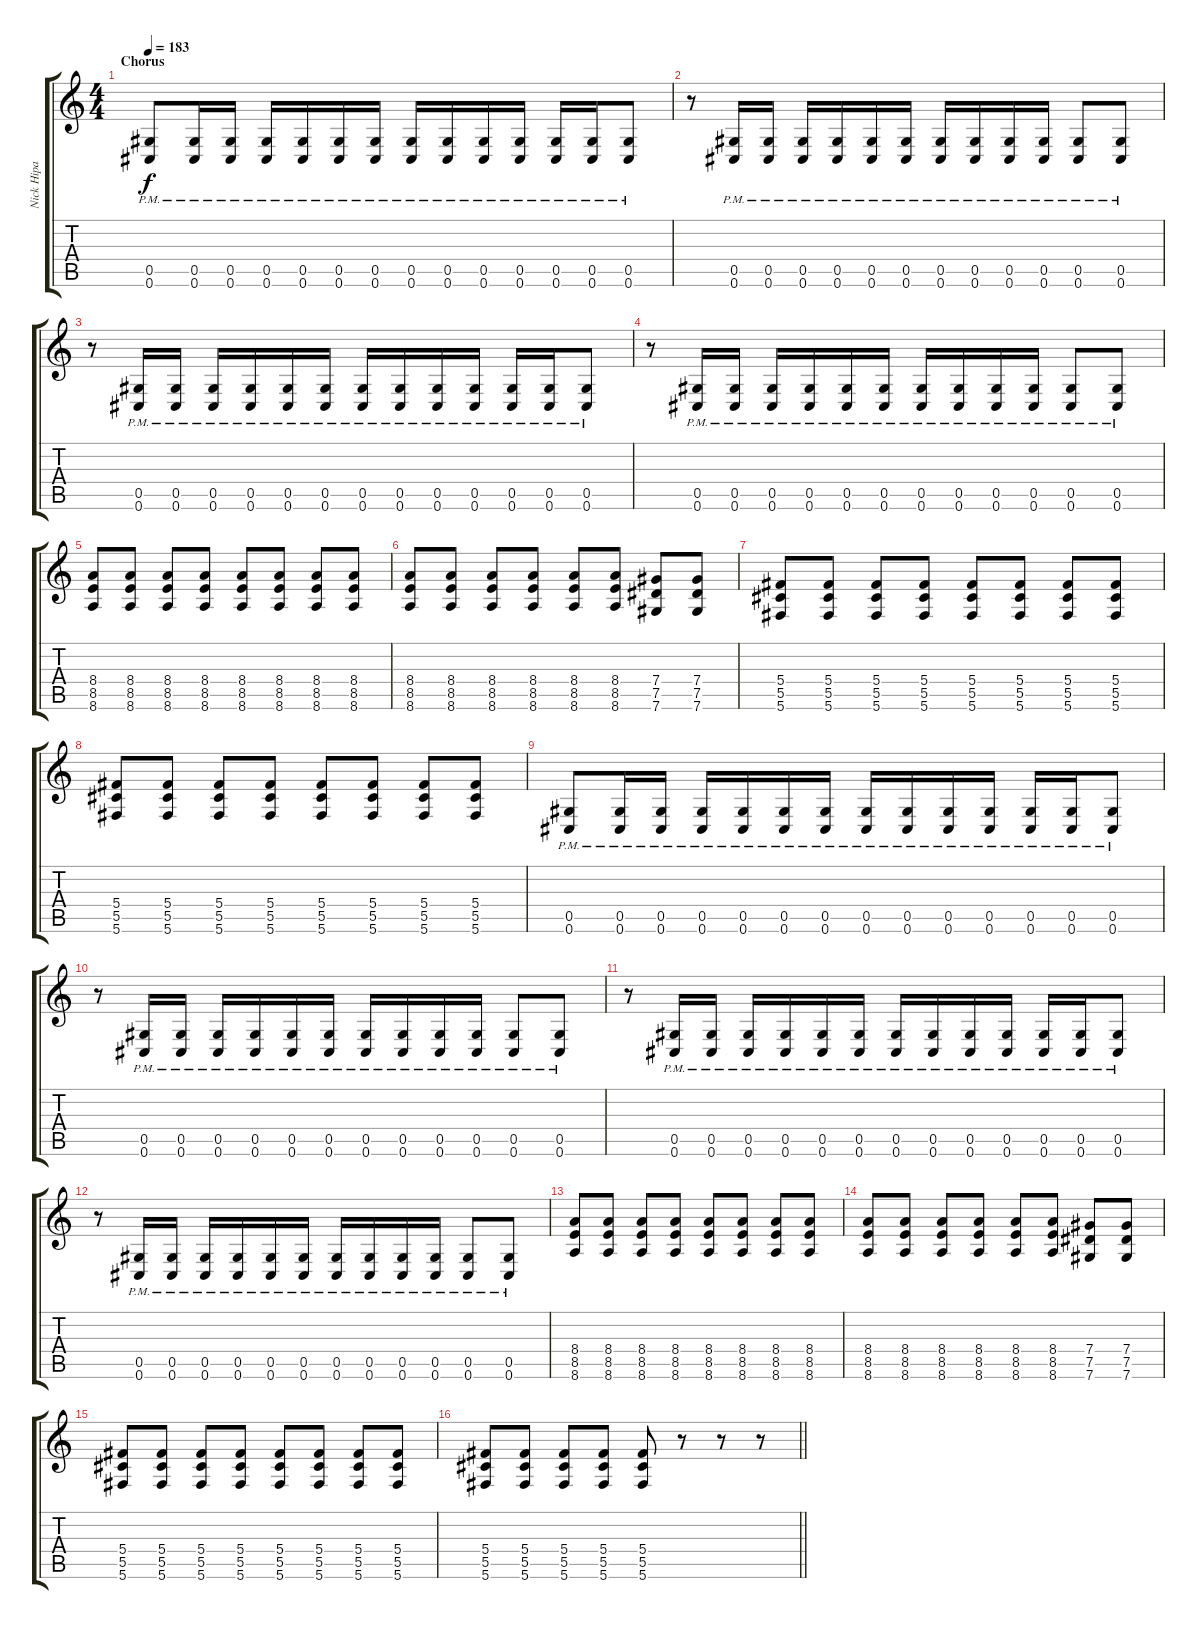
\track ("Nick Hipa" "Nick Hipa") {instrument distortionguitar}
\staff {score tabs}
\tuning (Eb4 Bb3 Gb3 Db3 Ab2 Db2) {hide}
\ts (4 4)
\section ("" "Chorus")
\tempo 183
\clef g2
\ks c
(0.5{pm} 0.6{pm}).8{dy f} (0.5{pm} 0.6{pm}).16 (0.5{pm} 0.6{pm}).16 (0.5{pm} 0.6{pm}).16 (0.5{pm} 0.6{pm}).16 (0.5{pm} 0.6{pm}).16 (0.5{pm} 0.6{pm}).16 (0.5{pm} 0.6{pm}).16 (0.5{pm} 0.6{pm}).16 (0.5{pm} 0.6{pm}).16 (0.5{pm} 0.6{pm}).16 (0.5{pm} 0.6{pm}).16 (0.5{pm} 0.6{pm}).16 (0.5{pm} 0.6{pm}).8 |
r.8 (0.5{pm} 0.6{pm}).16 (0.5{pm} 0.6{pm}).16 (0.5{pm} 0.6{pm}).16 (0.5{pm} 0.6{pm}).16 (0.5{pm} 0.6{pm}).16 (0.5{pm} 0.6{pm}).16 (0.5{pm} 0.6{pm}).16 (0.5{pm} 0.6{pm}).16 (0.5{pm} 0.6{pm}).16 (0.5{pm} 0.6{pm}).16 (0.5{pm} 0.6{pm}).8 (0.5{pm} 0.6{pm}).8 |
r.8 (0.5{pm} 0.6{pm}).16 (0.5{pm} 0.6{pm}).16 (0.5{pm} 0.6{pm}).16 (0.5{pm} 0.6{pm}).16 (0.5{pm} 0.6{pm}).16 (0.5{pm} 0.6{pm}).16 (0.5{pm} 0.6{pm}).16 (0.5{pm} 0.6{pm}).16 (0.5{pm} 0.6{pm}).16 (0.5{pm} 0.6{pm}).16 (0.5{pm} 0.6{pm}).16 (0.5{pm} 0.6{pm}).16 (0.5{pm} 0.6{pm}).8 |
r.8 (0.5{pm} 0.6{pm}).16 (0.5{pm} 0.6{pm}).16 (0.5{pm} 0.6{pm}).16 (0.5{pm} 0.6{pm}).16 (0.5{pm} 0.6{pm}).16 (0.5{pm} 0.6{pm}).16 (0.5{pm} 0.6{pm}).16 (0.5{pm} 0.6{pm}).16 (0.5{pm} 0.6{pm}).16 (0.5{pm} 0.6{pm}).16 (0.5{pm} 0.6{pm}).8 (0.5{pm} 0.6{pm}).8 |
(8.4 8.5 8.6).8 (8.4 8.5 8.6).8 (8.4 8.5 8.6).8 (8.4 8.5 8.6).8 (8.4 8.5 8.6).8 (8.4 8.5 8.6).8 (8.4 8.5 8.6).8 (8.4 8.5 8.6).8 |
(8.4 8.5 8.6).8 (8.4 8.5 8.6).8 (8.4 8.5 8.6).8 (8.4 8.5 8.6).8 (8.4 8.5 8.6).8 (8.4 8.5 8.6).8 (7.4 7.5 7.6).8 (7.4 7.5 7.6).8 |
(5.4 5.5 5.6).8 (5.4 5.5 5.6).8 (5.4 5.5 5.6).8 (5.4 5.5 5.6).8 (5.4 5.5 5.6).8 (5.4 5.5 5.6).8 (5.4 5.5 5.6).8 (5.4 5.5 5.6).8 |
(5.4 5.5 5.6).8 (5.4 5.5 5.6).8 (5.4 5.5 5.6).8 (5.4 5.5 5.6).8 (5.4 5.5 5.6).8 (5.4 5.5 5.6).8 (5.4 5.5 5.6).8 (5.4 5.5 5.6).8 |
(0.5{pm} 0.6{pm}).8 (0.5{pm} 0.6{pm}).16 (0.5{pm} 0.6{pm}).16 (0.5{pm} 0.6{pm}).16 (0.5{pm} 0.6{pm}).16 (0.5{pm} 0.6{pm}).16 (0.5{pm} 0.6{pm}).16 (0.5{pm} 0.6{pm}).16 (0.5{pm} 0.6{pm}).16 (0.5{pm} 0.6{pm}).16 (0.5{pm} 0.6{pm}).16 (0.5{pm} 0.6{pm}).16 (0.5{pm} 0.6{pm}).16 (0.5{pm} 0.6{pm}).8 |
r.8 (0.5{pm} 0.6{pm}).16 (0.5{pm} 0.6{pm}).16 (0.5{pm} 0.6{pm}).16 (0.5{pm} 0.6{pm}).16 (0.5{pm} 0.6{pm}).16 (0.5{pm} 0.6{pm}).16 (0.5{pm} 0.6{pm}).16 (0.5{pm} 0.6{pm}).16 (0.5{pm} 0.6{pm}).16 (0.5{pm} 0.6{pm}).16 (0.5{pm} 0.6{pm}).8 (0.5{pm} 0.6{pm}).8 |
r.8 (0.5{pm} 0.6{pm}).16 (0.5{pm} 0.6{pm}).16 (0.5{pm} 0.6{pm}).16 (0.5{pm} 0.6{pm}).16 (0.5{pm} 0.6{pm}).16 (0.5{pm} 0.6{pm}).16 (0.5{pm} 0.6{pm}).16 (0.5{pm} 0.6{pm}).16 (0.5{pm} 0.6{pm}).16 (0.5{pm} 0.6{pm}).16 (0.5{pm} 0.6{pm}).16 (0.5{pm} 0.6{pm}).16 (0.5{pm} 0.6{pm}).8 |
r.8 (0.5{pm} 0.6{pm}).16 (0.5{pm} 0.6{pm}).16 (0.5{pm} 0.6{pm}).16 (0.5{pm} 0.6{pm}).16 (0.5{pm} 0.6{pm}).16 (0.5{pm} 0.6{pm}).16 (0.5{pm} 0.6{pm}).16 (0.5{pm} 0.6{pm}).16 (0.5{pm} 0.6{pm}).16 (0.5{pm} 0.6{pm}).16 (0.5{pm} 0.6{pm}).8 (0.5{pm} 0.6{pm}).8 |
(8.4 8.5 8.6).8 (8.4 8.5 8.6).8 (8.4 8.5 8.6).8 (8.4 8.5 8.6).8 (8.4 8.5 8.6).8 (8.4 8.5 8.6).8 (8.4 8.5 8.6).8 (8.4 8.5 8.6).8 |
(8.4 8.5 8.6).8 (8.4 8.5 8.6).8 (8.4 8.5 8.6).8 (8.4 8.5 8.6).8 (8.4 8.5 8.6).8 (8.4 8.5 8.6).8 (7.4 7.5 7.6).8 (7.4 7.5 7.6).8 |
(5.4 5.5 5.6).8 (5.4 5.5 5.6).8 (5.4 5.5 5.6).8 (5.4 5.5 5.6).8 (5.4 5.5 5.6).8 (5.4 5.5 5.6).8 (5.4 5.5 5.6).8 (5.4 5.5 5.6).8 |
\barLineRight lightlight
(5.4 5.5 5.6).8 (5.4 5.5 5.6).8 (5.4 5.5 5.6).8 (5.4 5.5 5.6).8 (5.4 5.5 5.6).8 r.8 r.8 r.8
